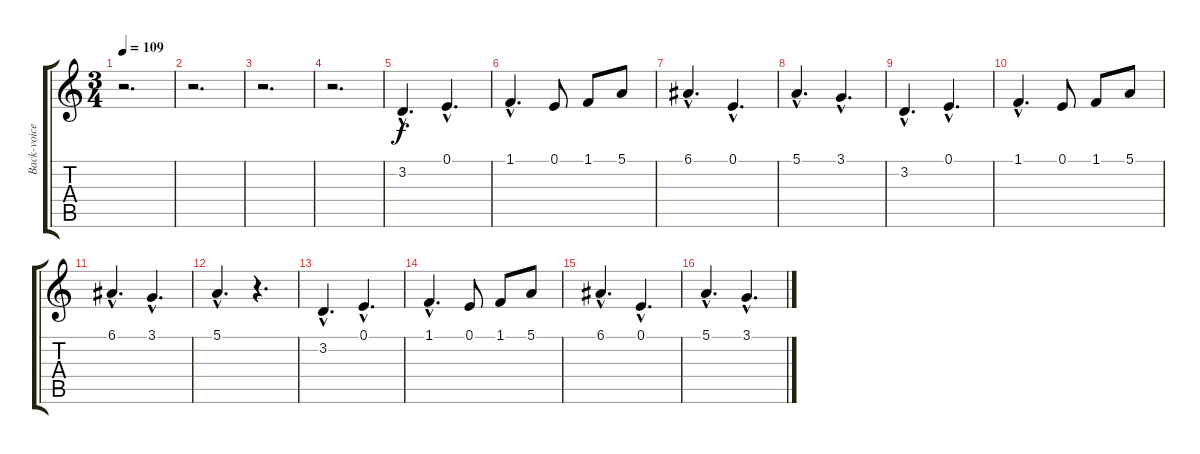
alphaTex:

\track ("Back-voice" "Back-voice") {instrument fx5brightness}
\staff {score tabs}
\tuning (E4 B3 G3 D3 A2 E2) {hide}
\ts (3 4)
\tempo 109
\clef g2
\ks c
r.2{d dy f} |
r.2{d} |
r.2{d} |
r.2{d} |
3.2{hac}.4{d} 0.1{hac}.4{d} |
1.1{hac}.4{d} 0.1.8 1.1.8 5.1.8 |
6.1{hac}.4{d} 0.1{hac}.4{d} |
5.1{hac}.4{d} 3.1{hac}.4{d} |
3.2{hac}.4{d} 0.1{hac}.4{d} |
1.1{hac}.4{d} 0.1.8 1.1.8 5.1.8 |
6.1{hac}.4{d} 3.1{hac}.4{d} |
5.1{hac}.4{d} r.4{d} |
3.2{hac}.4{d} 0.1{hac}.4{d} |
1.1{hac}.4{d} 0.1.8 1.1.8 5.1.8 |
6.1{hac}.4{d} 0.1{hac}.4{d} |
5.1{hac}.4{d} 3.1{hac}.4{d}
